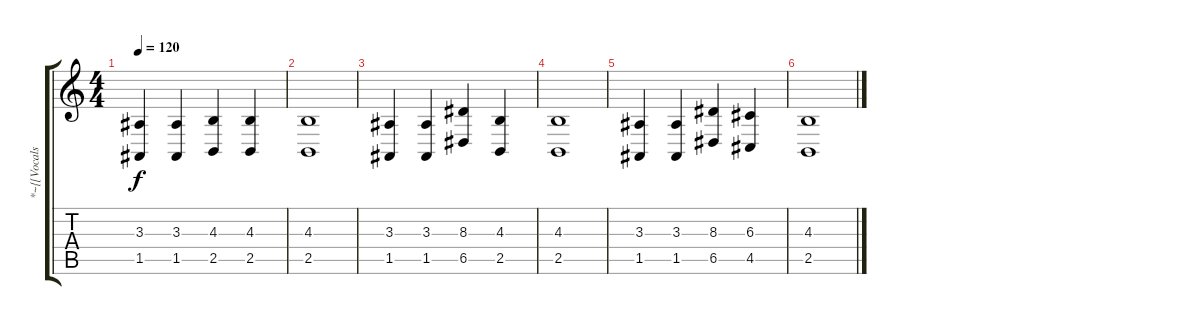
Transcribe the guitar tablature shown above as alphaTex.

\track ("*~{[Vocals   - Tabbed by Peter B.]}~*" "*~{[Vocals") {instrument tenorsax}
\staff {score tabs}
\tuning (E4 B3 G3 D3 A2 E2) {hide}
\ts (4 4)
\tempo 120
\clef g2
\ks c
(3.3 1.5).4{dy f} (3.3 1.5).4 (4.3 2.5).4 (4.3 2.5).4 |
(4.3 2.5).1 |
(3.3 1.5).4 (3.3 1.5).4 (8.3 6.5).4 (4.3 2.5).4 |
(4.3 2.5).1 |
(3.3 1.5).4 (3.3 1.5).4 (8.3 6.5).4 (6.3 4.5).4 |
(4.3 2.5).1
